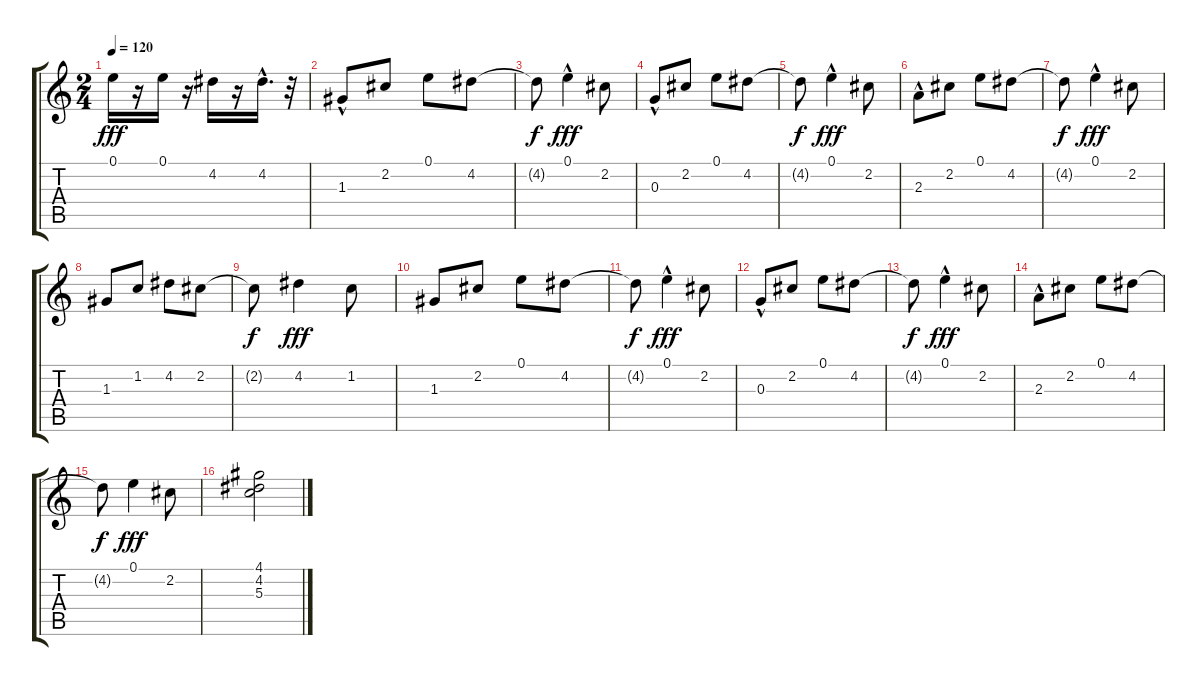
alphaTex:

\track "" {instrument electricguitarclean}
\staff {score tabs}
\tuning (E4 B3 G3 D3 A2 E2) {hide}
\ts (2 4)
\tempo 120
\clef g2
\ks c
0.1.16{dy fff} r.16 0.1.16 r.16 4.2.16 r.16 4.2{hac}.16{d} r.32 |
1.3{hac}.8 2.2.8 0.1.8 4.2.8 |
4.2{t}.8{dy f} 0.1{hac}.4{dy fff} 2.2.8 |
0.3{hac}.8 2.2.8 0.1.8 4.2.8 |
4.2{t}.8{dy f} 0.1{hac}.4{dy fff} 2.2.8 |
2.3{hac}.8 2.2.8 0.1.8 4.2.8 |
4.2{t}.8{dy f} 0.1{hac}.4{dy fff} 2.2.8 |
1.3.8 1.2.8 4.2.8 2.2.8 |
2.2{t}.8{dy f} 4.2.4{dy fff} 1.2.8 |
1.3.8 2.2.8 0.1.8 4.2.8 |
4.2{t}.8{dy f} 0.1{hac}.4{dy fff} 2.2.8 |
0.3{hac}.8 2.2.8 0.1.8 4.2.8 |
4.2{t}.8{dy f} 0.1{hac}.4{dy fff} 2.2.8 |
2.3{hac}.8 2.2.8 0.1.8 4.2.8 |
4.2{t}.8{dy f} 0.1.4{dy fff} 2.2.8 |
(4.1 4.2 5.3).2
